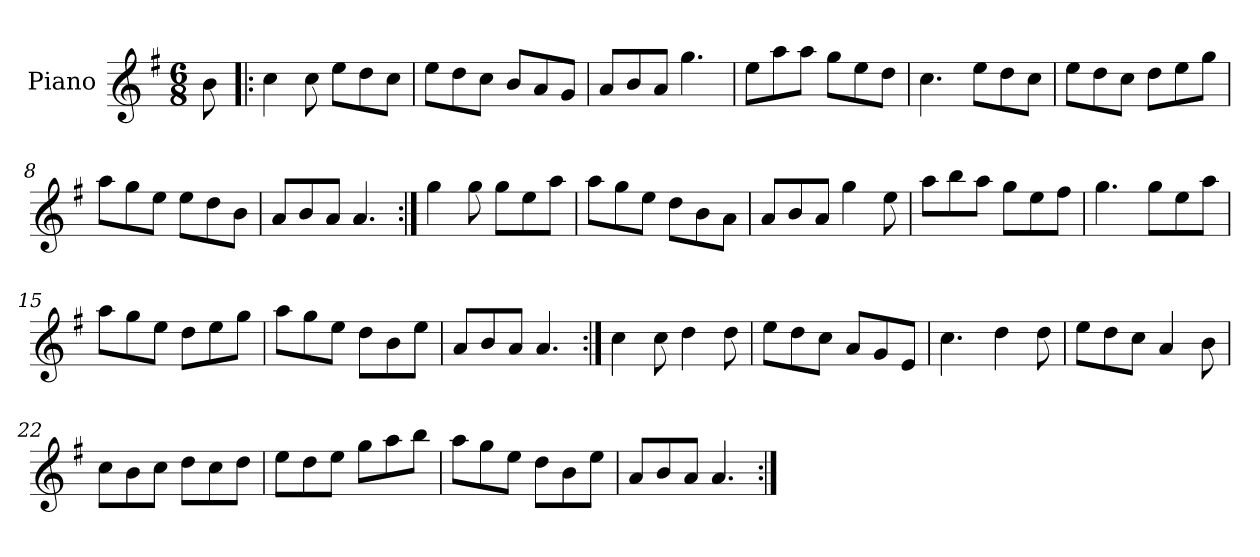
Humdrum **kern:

**kern
*part1
*staff1
*I"Piano
*I'Pno
*clefG2
*k[f#]
*A:dor
*M6/8
=1
8b\
=2!|:
4cc\
8cc\
8ee\L
8dd\
8cc\J
=3
8ee\L
8dd\
8cc\J
8b/L
8a/
8g/J
=4
8a/L
8b/
8a/J
4.gg\
=5
8ee\L
8aa\
8aa\J
8gg\L
8ee\
8dd\J
=6
4.cc\
8ee\L
8dd\
8cc\J
=7
8ee\L
8dd\
8cc\J
8dd\L
8ee\
8gg\J
=8
8aa\L
8gg\
8ee\J
8ee\L
8dd\
8b\J
=9
8a/L
8b/
8a/J
4.a/
=10:|!
4gg\
8gg\
8gg\L
8ee\
8aa\J
=11
8aa\L
8gg\
8ee\J
8dd\L
8b\
8a\J
=12
8a/L
8b/
8a/J
4gg\
8ee\
=13
8aa\L
8bb\
8aa\J
8gg\L
8ee\
8ff#\J
=14
4.gg\
8gg\L
8ee\
8aa\J
=15
8aa\L
8gg\
8ee\J
8dd\L
8ee\
8gg\J
=16
8aa\L
8gg\
8ee\J
8dd\L
8b\
8ee\J
=17
8a/L
8b/
8a/J
4.a/
=18:|!
4cc\
8cc\
4dd\
8dd\
=19
8ee\L
8dd\
8cc\J
8a/L
8g/
8e/J
=20
4.cc\
4dd\
8dd\
=21
8ee\L
8dd\
8cc\J
4a/
8b\
=22
8cc\L
8b\
8cc\J
8dd\L
8cc\
8dd\J
=23
8ee\L
8dd\
8ee\J
8gg\L
8aa\
8bb\J
=24
8aa\L
8gg\
8ee\J
8dd\L
8b\
8ee\J
=25
8a/L
8b/
8a/J
4.a/
=:|!
*-
